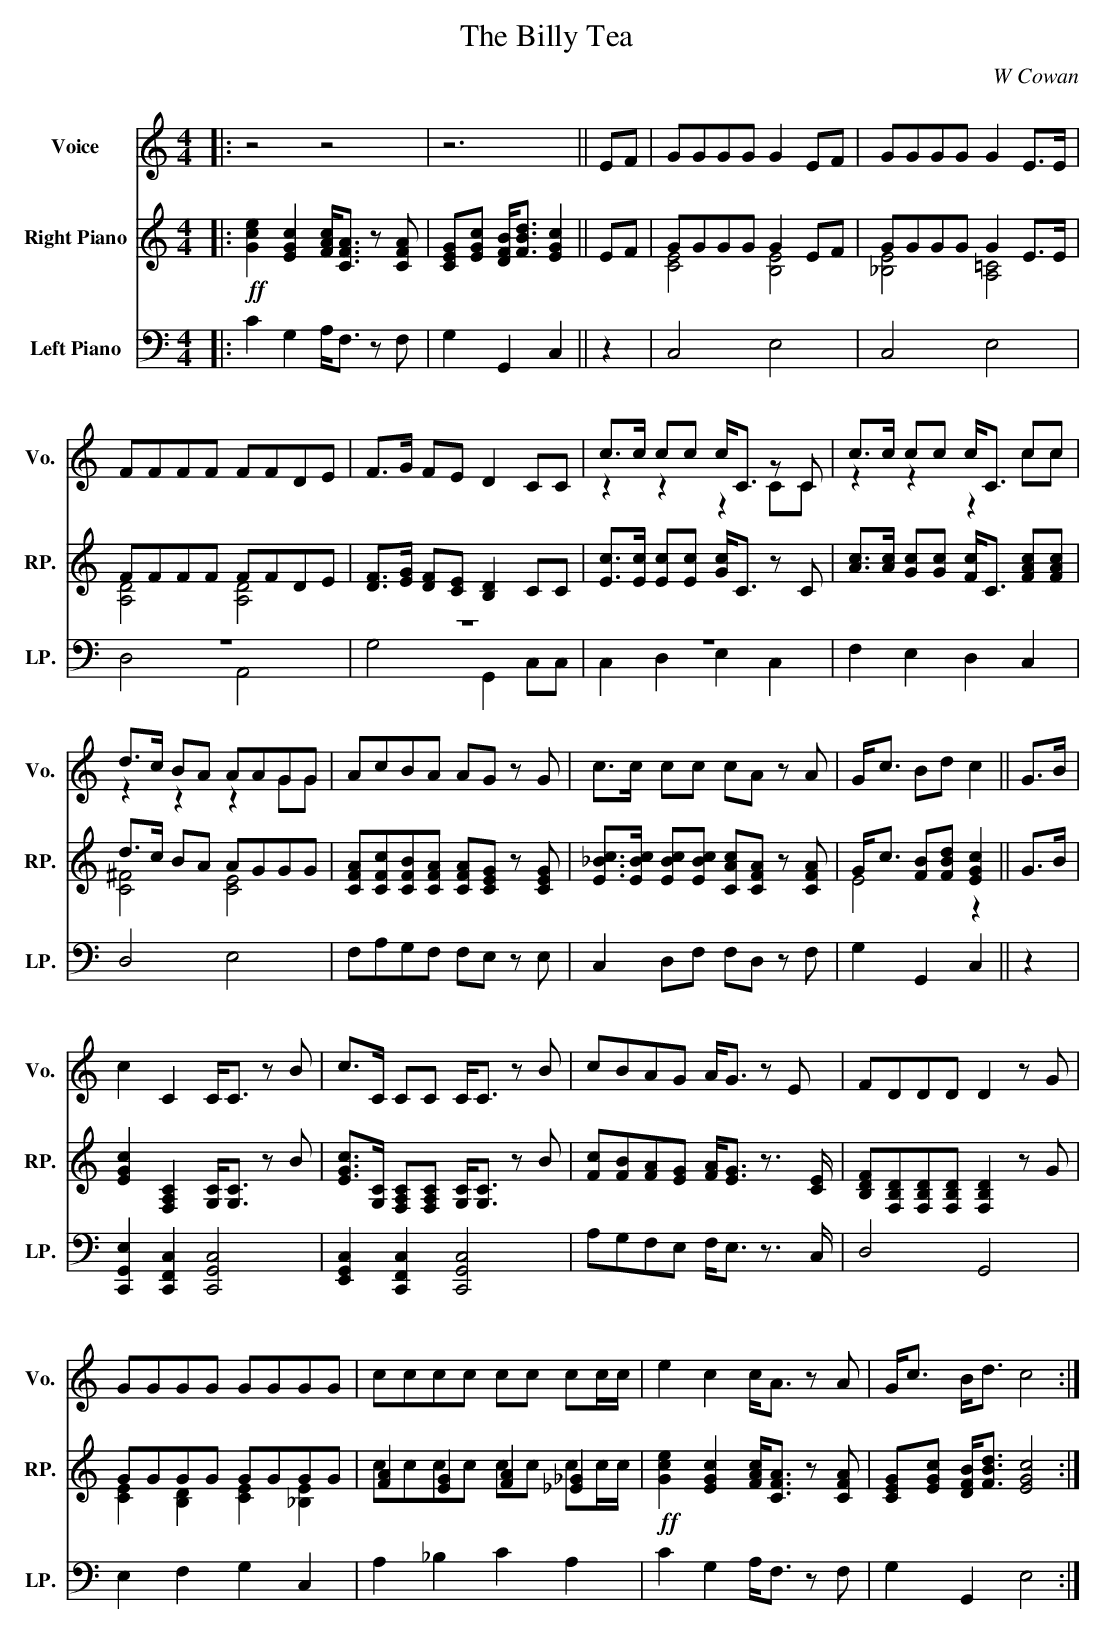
X:1
T:The Billy Tea
C:W Cowan
%%score ( 1 2 ) ( 3 4 ) ( 5 6 )
L:1/8
M:4/4
K:C
V:1 treble nm="Voice" snm="Vo."
V:2 treble
V:3 treble nm="Right Piano" snm="RP."
V:4 treble
V:5 bass nm="Left Piano" snm="LP."
V:6 bass
V:1
|: z4 z4 | z6 || EF | GGGG G2 EF | GGGG G2 E>E |$ FFFF FFDE | F>G FE D2 CC | c>c cc c<C z C |
c>c cc c<C cc |$ d>c BA AAGG | AcBA AG z G | c>c cc cA z A | G<c Bd c2 || G>B |$ c2 C2 C<C z B |
c>C CC C<C z B | cBAG A<G z E | FDDD D2 z G |$ GGGG GGGG | cccc cc cc/c/ | e2 c2 c<A z A |
G<c B<d c4 :|
V:2
|: x8 | x6 || x2 | x8 | x8 |$ x8 | x8 | z2 z2 z2 CC | z2 z2 z2 cc |$ z2 z2 z2 GG | x8 | x8 | x6 ||
x2 |$ x8 | x8 | x8 | x8 |$ x8 | x8 | x8 | x8 :|
V:3
|:!ff! [Gce]2 [EGc]2 [FAc]<[CFA] z [CFA] | [CEG][EGc] [DFB]<[FBd] [EGc]2 || EF | GGGG G2 EF |
GGGG G2 E>E |$ FFFF FFDE | [DF]>[EG] [DF][CE] [B,D]2 CC | [Ec]>[Ec] [Ec][Ec] [Gc]<C z C |
[Ac]>[Ac] [Gc][Gc] [Fc]<C [FAc][FAc] |$ d>c BA AGGG | [CFA][CFc][CFB][CFA] [CFA][CEG] z [CEG] |
[E_Bc]>[EBc] [EBc][EBc] [CAc][CFA] z [CFA] | G<c [FB][FBd] [EGc]2 || G>B |$
[EGc]2 [F,A,C]2 [G,C]<[G,C] z B | [EGc]>[G,C] [F,A,C][F,A,C] [G,C]<[G,C] z B |
[Fc][FB][FA][EG] [FA]<[EG] z3/2 [CE]/ | [B,DF][F,B,D][F,B,D][F,B,D] [F,B,D]2 z G |$ GGGG GGGG |
[FA]2 [EG]2 [FA]2 [_E_G]2 |!ff! [Gce]2 [EGc]2 [FAc]<[CFA] z [CFA] |
[CEG][EGc] [DFB]<[FBd] [EGc]4 :|
V:4
|: x8 | x6 || x2 | [CE]4 [B,E]4 | [_B,E]4 [A,=C]4 |$ [A,D]4 [A,D]4 | x8 | x8 | x8 |$ [C^F]4 [CE]4 |
x8 | x8 | E4 z2 || x2 |$ x8 | x8 | x8 | x8 |$ [CE]2 [B,D]2 [CE]2 [_B,E]2 | cccc cc cc/c/ | x8 |
x8 :|
V:5
|: C2 G,2 A,<F, z F, | G,2 G,,2 C,2 || z2 | C,4 E,4 | C,4 E,4 |$ z8 | z8 | z8 | F,2 E,2 D,2 C,2 |$
D,4 E,4 | F,A,G,F, F,E, z E, | C,2 D,F, F,D, z F, | G,2 G,,2 C,2 || z2 |$
[C,,G,,E,]2 [C,,F,,C,]2 [C,,G,,C,]4 | [E,,G,,C,]2 [C,,F,,C,]2 [C,,G,,C,]4 |
A,G,F,E, F,<E, z3/2 C,/ | D,4 G,,4 |$ E,2 F,2 G,2 C,2 | A,2 _B,2 C2 A,2 | C2 G,2 A,<F, z F, |
G,2 G,,2 E,4 :|
V:6
|: x8 | x6 || x2 | x8 | x8 |$ D,4 A,,4 | G,4 G,,2 C,C, | C,2 D,2 E,2 C,2 | x8 |$ x8 | x8 | x8 |
x6 || x2 |$ x8 | x8 | x8 | x8 |$ x8 | x8 | x8 | x8 :|
